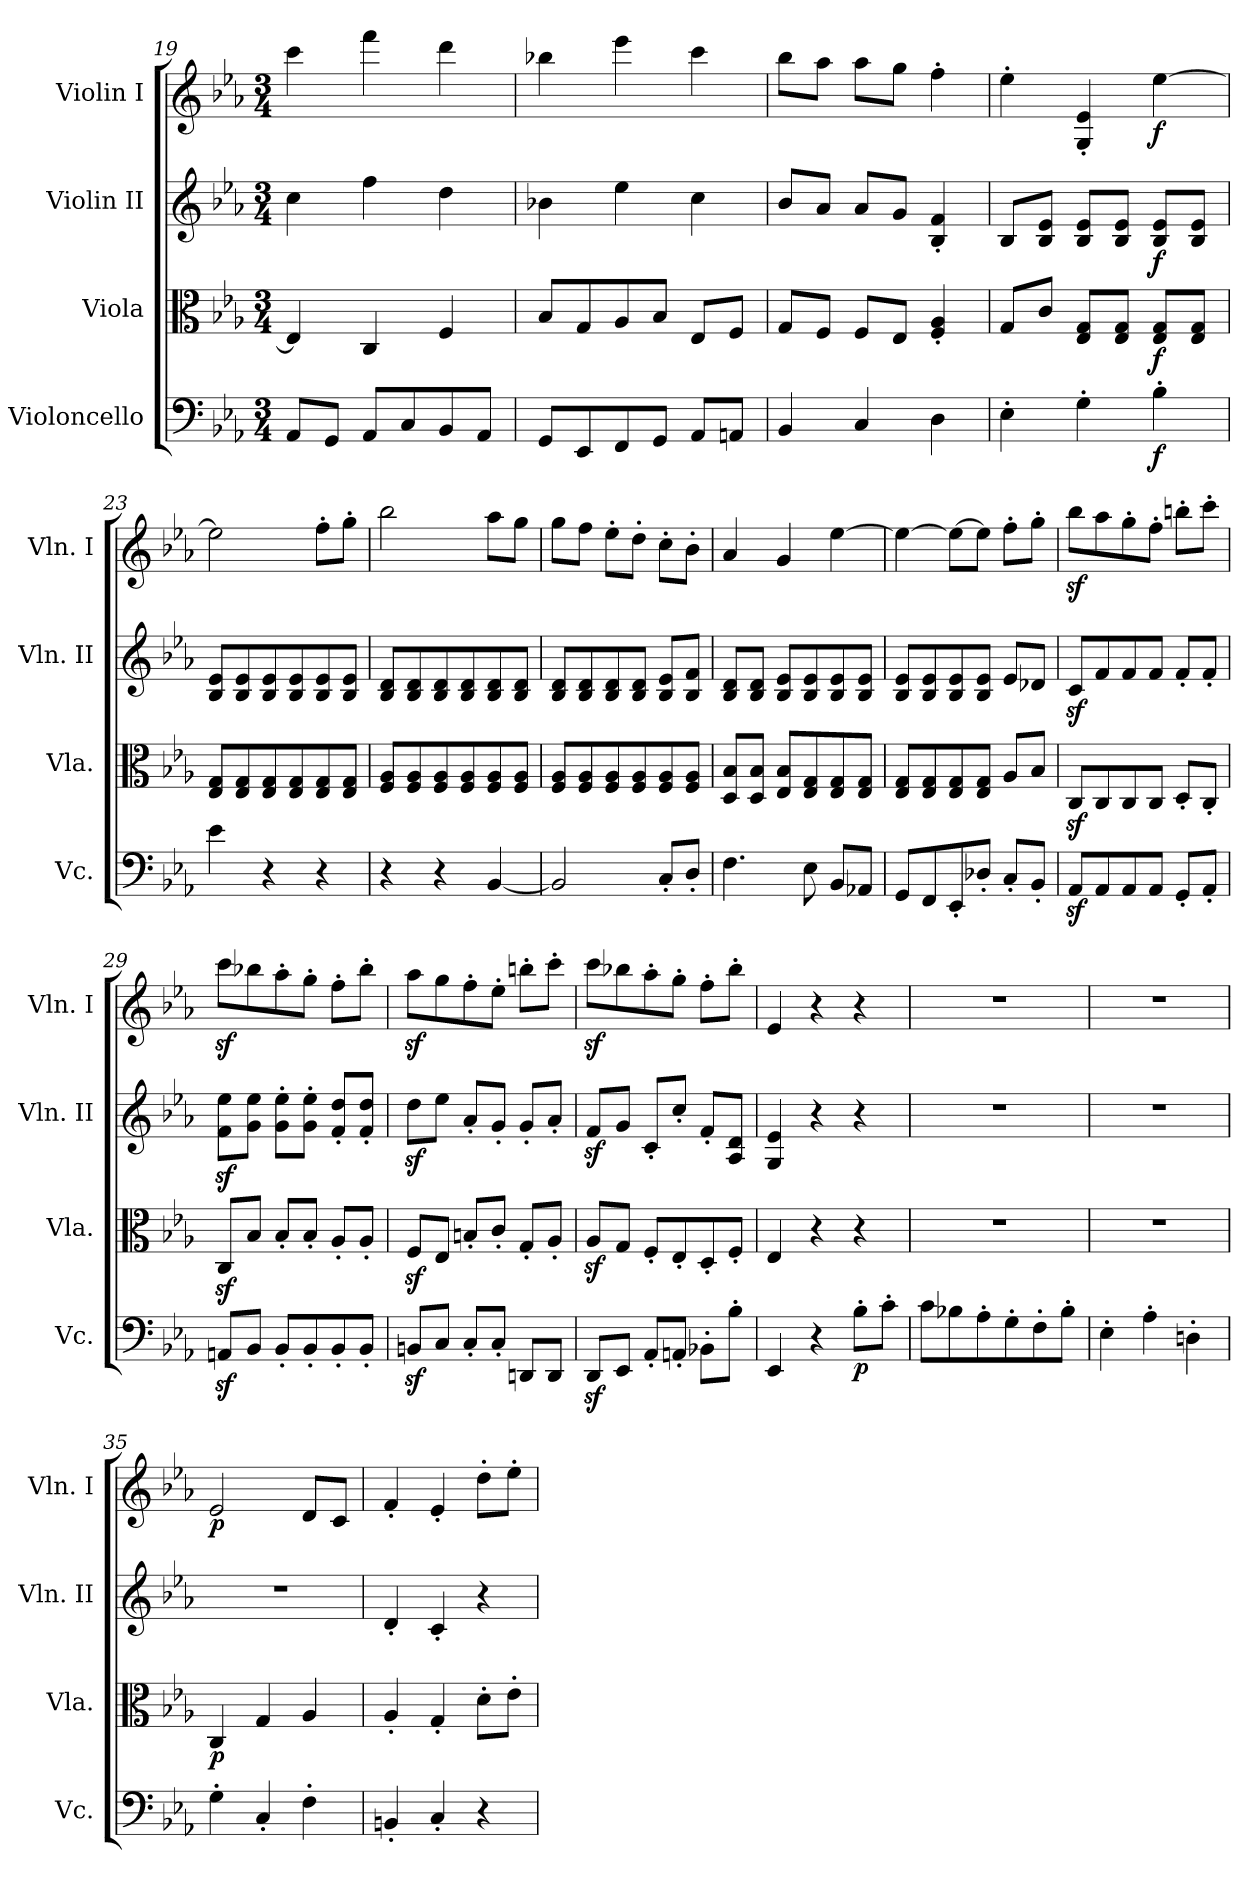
**kern	**dynam	**kern	**dynam	**kern	**dynam	**kern	**dynam
*part4	*part4	*part3	*part3	*part2	*part2	*part1	*part1
*staff4	*staff4	*staff3	*staff3	*staff2	*staff2	*staff1	*staff1
*I"Violoncello	*	*I"Viola	*	*I"Violin II	*	*I"Violin I	*
*I'Vc.	*	*I'Vla.	*	*I'Vln. II	*	*I'Vln. I	*
*clefF4	*	*clefC3	*	*clefG2	*	*clefG2	*
*k[b-e-a-]	*	*k[b-e-a-]	*	*k[b-e-a-]	*	*k[b-e-a-]	*
*E-:	*	*E-:	*	*E-:	*	*E-:	*
*M3/4	*	*M3/4	*	*M3/4	*	*M3/4	*
=19	=19	=19	=19	=19	=19	=19	=19
8AA-/L	.	4E-/]	.	4cc\	.	4ccc\	.
8GG/J	.	.	.	.	.	.	.
8AA-/L	.	4C/	.	4ff\	.	4fff\	.
8C/	.	.	.	.	.	.	.
8BB-/	.	4F/	.	4dd\	.	4ddd\	.
8AA-/J	.	.	.	.	.	.	.
=20	=20	=20	=20	=20	=20	=20	=20
8GG/L	.	8B-/L	.	4b-X\	.	4bb-X\	.
8EE-/	.	8G/	.	.	.	.	.
8FF/	.	8A-/	.	4ee-\	.	4eee-\	.
8GG/J	.	8B-/J	.	.	.	.	.
8AA-/L	.	8E-/L	.	4cc\	.	4ccc\	.
8AAn/J	.	8F/J	.	.	.	.	.
!!LO:PB:g=z
=21	=21	=21	=21	=21	=21	=21	=21
4BB-/	.	8G/L	.	8b-/L	.	8bb-\L	.
.	.	8F/J	.	8a-/J	.	8aa-\J	.
4C/	.	8F/L	.	8a-/L	.	8aa-\L	.
.	.	8E-/J	.	8g/J	.	8gg\J	.
4D\	.	4F/' 4A-/'	.	4B-/' 4f/'	.	4ff'\	.
=22	=22	=22	=22	=22	=22	=22	=22
4E-'\	.	8G/L	.	8B-/L	.	4ee-'\	.
.	.	8c/J	.	8B-/ 8e-/J	.	.	.
4G'\	.	8E-/ 8G/L	.	8B-/ 8e-/L	.	4G/' 4e-/'	.
.	.	8E-/ 8G/J	.	8B-/ 8e-/J	.	.	.
!	!LO:DY:b	!	!LO:DY:b	!	!LO:DY:b	!	!LO:DY:b
4B-'\	f	8E-/ 8G/L	f	8B-/ 8e-/L	f	[4ee-\	f
.	.	8E-/ 8G/J	.	8B-/ 8e-/J	.	.	.
=23	=23	=23	=23	=23	=23	=23	=23
4e-\	.	8E-/ 8G/L	.	8B-/ 8e-/L	.	2ee-\]	.
.	.	8E-/ 8G/	.	8B-/ 8e-/	.	.	.
4r	.	8E-/ 8G/	.	8B-/ 8e-/	.	.	.
.	.	8E-/ 8G/	.	8B-/ 8e-/	.	.	.
4r	.	8E-/ 8G/	.	8B-/ 8e-/	.	8ff'\L	.
.	.	8E-/ 8G/J	.	8B-/ 8e-/J	.	8gg'\J	.
=24	=24	=24	=24	=24	=24	=24	=24
4r	.	8F/ 8A-/L	.	8B-/ 8d/L	.	2bb-\	.
.	.	8F/ 8A-/	.	8B-/ 8d/	.	.	.
4r	.	8F/ 8A-/	.	8B-/ 8d/	.	.	.
.	.	8F/ 8A-/	.	8B-/ 8d/	.	.	.
[4BB-/	.	8F/ 8A-/	.	8B-/ 8d/	.	8aa-\L	.
.	.	8F/ 8A-/J	.	8B-/ 8d/J	.	8gg\J	.
=25	=25	=25	=25	=25	=25	=25	=25
2BB-/]	.	8F/ 8A-/L	.	8B-/ 8d/L	.	8gg\L	.
.	.	8F/ 8A-/	.	8B-/ 8d/	.	8ff\J	.
.	.	8F/ 8A-/	.	8B-/ 8d/	.	8ee-'\L	.
.	.	8F/ 8A-/	.	8B-/ 8d/J	.	8dd'\J	.
8C'/L	.	8F/ 8A-/	.	8B-/ 8e-/L	.	8cc'\L	.
8D'/J	.	8F/ 8A-/J	.	8B-/ 8f/J	.	8b-'\J	.
!!LO:PB:g=z
=26	=26	=26	=26	=26	=26	=26	=26
4.F\	.	8D/ 8B-/L	.	8B-/ 8d/L	.	4a-/	.
.	.	8D/ 8B-/J	.	8B-/ 8d/J	.	.	.
.	.	8E-/ 8B-/L	.	8B-/ 8e-/L	.	4g/	.
8E-\	.	8E-/ 8G/	.	8B-/ 8e-/	.	.	.
8BB-/L	.	8E-/ 8G/	.	8B-/ 8e-/	.	[4ee-\	.
8AA-X/J	.	8E-/ 8G/J	.	8B-/ 8e-/J	.	.	.
=27	=27	=27	=27	=27	=27	=27	=27
8GG/L	.	8E-/ 8G/L	.	8B-/ 8e-/L	.	4ee-\_	.
8FF/	.	8E-/ 8G/	.	8B-/ 8e-/	.	.	.
8EE-'/	.	8E-/ 8G/	.	8B-/ 8e-/	.	8ee-\L_	.
8D-X'/J	.	8E-/ 8G/J	.	8B-/ 8e-/J	.	8ee-\J]	.
8C'/L	.	8A-/L	.	8e-/L	.	8ff'\L	.
8BB-'/J	.	8B-/J	.	8d-X/J	.	8gg'\J	.
=28	=28	=28	=28	=28	=28	=28	=28
8AA-z</L	.	8Cz</L	.	8cz</L	.	8bb-z<\L	.
8AA-/	.	8C/	.	8f/	.	8aa-\	.
8AA-/	.	8C/	.	8f/	.	8gg'\	.
8AA-/J	.	8C/J	.	8f/J	.	8ff'\J	.
8GG'/L	.	8D'/L	.	8f'/L	.	8bbn'\L	.
8AA-'/J	.	8C'/J	.	8f'/J	.	8ccc'\J	.
=29	=29	=29	=29	=29	=29	=29	=29
8AAnz</L	.	8Cz</L	.	8f\z< 8ee-\z<L	.	8cccz<\L	.
8BB-/J	.	8B-/J	.	8g\ 8ee-\J	.	8bb-X\	.
8BB-'/L	.	8B-'/L	.	8g\' 8ee-\'L	.	8aa-'\	.
8BB-'/	.	8B-'/J	.	8g\' 8ee-\'J	.	8gg'\J	.
8BB-'/	.	8A-'/L	.	8f/' 8dd/'L	.	8ff'\L	.
8BB-'/J	.	8A-'/J	.	8f/' 8dd/'J	.	8bb-'\J	.
!!LO:LB:g=z
=30	=30	=30	=30	=30	=30	=30	=30
8BBnz</L	.	8Fz</L	.	8ddz<\L	.	8aa-z<\L	.
8C/J	.	8E-/J	.	8ee-\J	.	8gg\	.
8C'/L	.	8Bn'/L	.	8a-'/L	.	8ff'\	.
8C'/J	.	8c'/J	.	8g'/J	.	8ee-'\J	.
8DDn/L	.	8G'/L	.	8g'/L	.	8bbn'\L	.
8DD/J	.	8A-'/J	.	8a-'/J	.	8ccc'\J	.
!!LO:LB:g=z
=31	=31	=31	=31	=31	=31	=31	=31
8DDz</L	.	8A-z</L	.	8fz</L	.	8cccz<\L	.
8EE-/J	.	8G/J	.	8g/J	.	8bb-X\	.
8AA-'/L	.	8F'/L	.	8c'/L	.	8aa-'\	.
8AAn'/J	.	8E-'/	.	8cc'/J	.	8gg'\J	.
8BB-X'\L	.	8D'/	.	8f'/L	.	8ff'\L	.
8B-'\J	.	8F'/J	.	8A-/ 8d/J	.	8bb-'\J	.
=32	=32	=32	=32	=32	=32	=32	=32
4EE-/	.	4E-/	.	4G/ 4e-/	.	4e-/	.
4r	.	4r	.	4r	.	4r	.
!	!LO:DY:b	!	!	!	!	!	!
8B-'\L	p	4r	.	4r	.	4r	.
8c'\J	.	.	.	.	.	.	.
=33	=33	=33	=33	=33	=33	=33	=33
8c\L	.	2.r	.	2.r	.	2.r	.
8B-X\	.	.	.	.	.	.	.
8A-'\	.	.	.	.	.	.	.
8G'\	.	.	.	.	.	.	.
8F'\	.	.	.	.	.	.	.
8B-'\J	.	.	.	.	.	.	.
=34	=34	=34	=34	=34	=34	=34	=34
4E-'\	.	2.r	.	2.r	.	2.r	.
4A-'\	.	.	.	.	.	.	.
4Dn'\	.	.	.	.	.	.	.
=35	=35	=35	=35	=35	=35	=35	=35
!	!	!	!LO:DY:b	!	!	!	!LO:DY:b
4G'\	.	4C/	p	2.r	.	2e-/	p
4C'/	.	4G/	.	.	.	.	.
4F'\	.	4A-/	.	.	.	8d/L	.
.	.	.	.	.	.	8c/J	.
=36	=36	=36	=36	=36	=36	=36	=36
4BBn'/	.	4A-'/	.	4d'/	.	4f'/	.
4C'/	.	4G'/	.	4c'/	.	4e-'/	.
4r	.	8d'\L	.	4r	.	8dd'\L	.
.	.	8e-'\J	.	.	.	8ee-'\J	.
=	=	=	=	=	=	=	=
*-	*-	*-	*-	*-	*-	*-	*-
